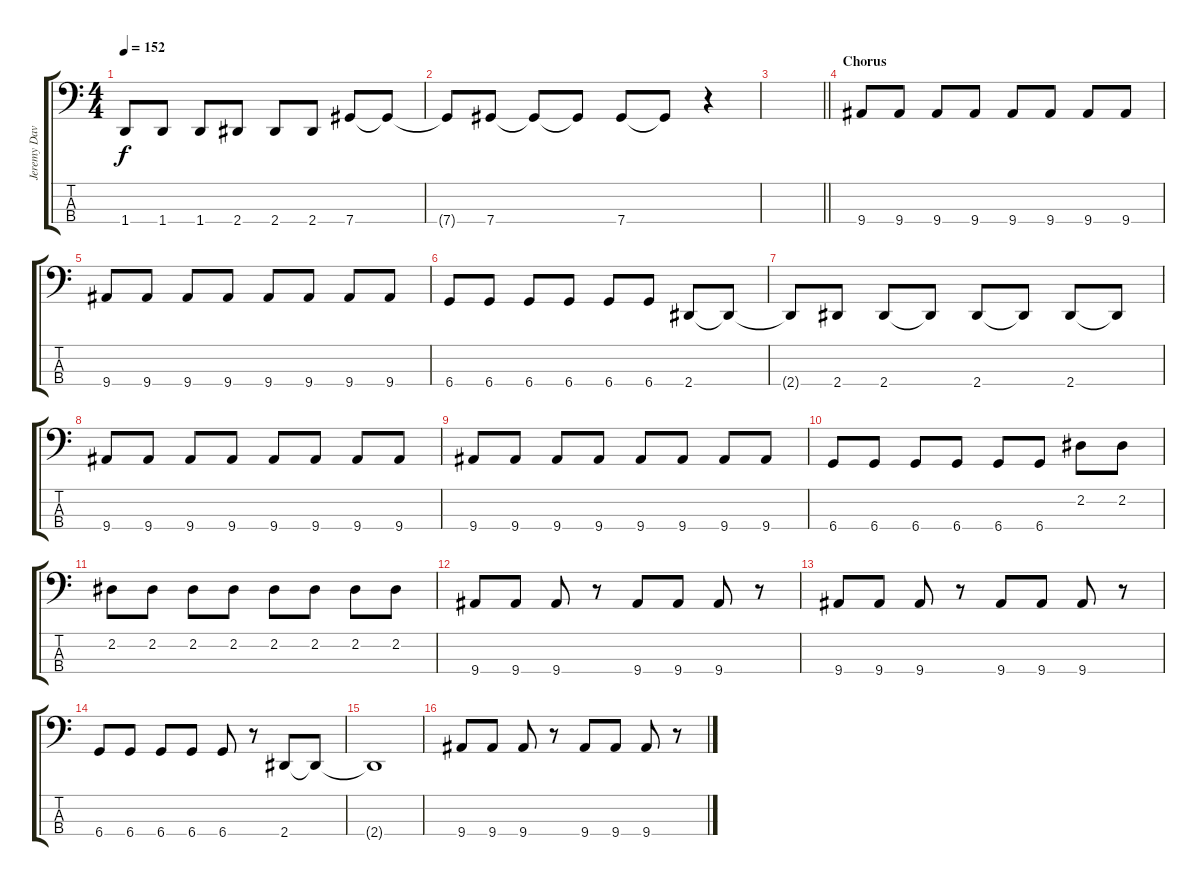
\track ("Jeremy Davis - Bass" "Jeremy Dav") {instrument electricbasspick}
\staff {score tabs}
\tuning (Gb2 Db2 Ab1 Db1) {hide}
\ts (4 4)
\tempo 152
\clef f4
\ks c
1.4.8{dy f} 1.4.8 1.4.8 2.4.8 2.4.8 2.4.8 7.4.8 7.4{t}.8 |
7.4{t}.8 7.4.8 7.4{t}.8 7.4{t}.8 7.4.8 7.4{t}.8 r.4 |
\barLineRight lightlight
|
\section ("" "Chorus")
9.4.8 9.4.8 9.4.8 9.4.8 9.4.8 9.4.8 9.4.8 9.4.8 |
9.4.8 9.4.8 9.4.8 9.4.8 9.4.8 9.4.8 9.4.8 9.4.8 |
6.4.8 6.4.8 6.4.8 6.4.8 6.4.8 6.4.8 2.4.8 2.4{t}.8 |
2.4{t}.8 2.4.8 2.4.8 2.4{t}.8 2.4.8 2.4{t}.8 2.4.8 2.4{t}.8 |
9.4.8 9.4.8 9.4.8 9.4.8 9.4.8 9.4.8 9.4.8 9.4.8 |
9.4.8 9.4.8 9.4.8 9.4.8 9.4.8 9.4.8 9.4.8 9.4.8 |
6.4.8 6.4.8 6.4.8 6.4.8 6.4.8 6.4.8 2.2.8 2.2.8 |
2.2.8 2.2.8 2.2.8 2.2.8 2.2.8 2.2.8 2.2.8 2.2.8 |
9.4.8 9.4.8 9.4.8 r.8 9.4.8 9.4.8 9.4.8 r.8 |
9.4.8 9.4.8 9.4.8 r.8 9.4.8 9.4.8 9.4.8 r.8 |
6.4.8 6.4.8 6.4.8 6.4.8 6.4.8 r.8 2.4.8 2.4{t}.8 |
2.4{t}.1 |
9.4.8 9.4.8 9.4.8 r.8 9.4.8 9.4.8 9.4.8 r.8
